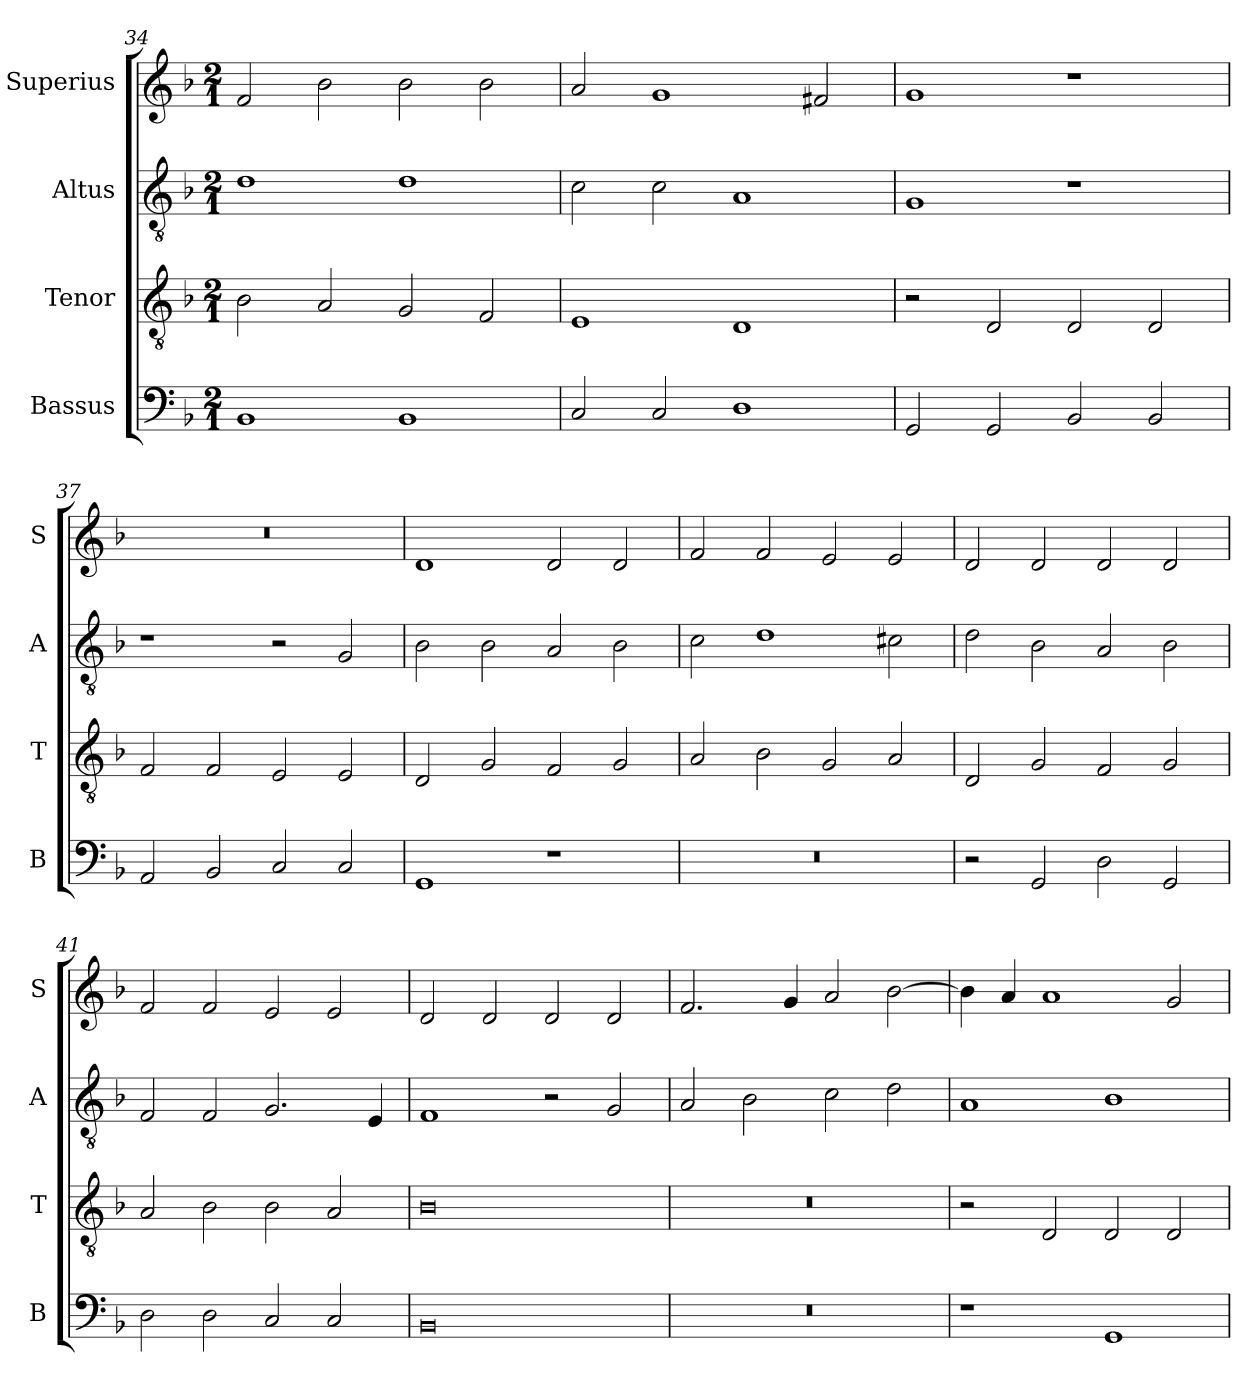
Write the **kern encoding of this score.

**kern	**kern	**kern	**kern
*part4	*part3	*part2	*part1
*staff4	*staff3	*staff2	*staff1
*I"Bassus	*I"Tenor	*I"Altus	*I"Superius
*I'B	*I'T	*I'A	*I'S
*clefF4	*clefGv2	*clefGv2	*clefG2
*k[b-]	*k[b-]	*k[b-]	*k[b-]
*F:	*F:	*F:	*F:
*M2/1	*M2/1	*M2/1	*M2/1
=34	=34	=34	=34
1BB-	2B-	1d	2f
.	2A	.	2b-
1BB-	2G	1d	2b-
.	2F	.	2b-
=35	=35	=35	=35
2C	1E	2c	2a
2C	.	2c	1g
1D	1D	1A	.
.	.	.	2f#X
=36	=36	=36	=36
2GG	2r	1G	1g
2GG	2D	.	.
2BB-	2D	1r	1r
2BB-	2D	.	.
=37	=37	=37	=37
2AA	2F	1r	0r
2BB-	2F	.	.
2C	2E	2r	.
2C	2E	2G	.
=38	=38	=38	=38
1GG	2D	2B-	1d
.	2G	2B-	.
1r	2F	2A	2d
.	2G	2B-	2d
=39	=39	=39	=39
0r	2A	2c	2f
.	2B-	1d	2f
.	2G	.	2e
.	2A	2c#X	2e
=40	=40	=40	=40
2r	2D	2d	2d
2GG	2G	2B-	2d
2D	2F	2A	2d
2GG	2G	2B-	2d
=41	=41	=41	=41
2D	2A	2F	2f
2D	2B-	2F	2f
2C	2B-	2.G	2e
2C	2A	.	2e
.	.	4E	.
=42	=42	=42	=42
0BB-	0B-	1F	2d
.	.	.	2d
.	.	2r	2d
.	.	2G	2d
=43	=43	=43	=43
0r	0r	2A	2.f
.	.	2B-	.
.	.	.	4g
.	.	2c	2a
.	.	2d	[2b-
=44	=44	=44	=44
1r	2r	1A	4b-]
.	.	.	4a
.	2D	.	1a
1GG	2D	1B-	.
.	2D	.	2g
=	=	=	=
*-	*-	*-	*-
